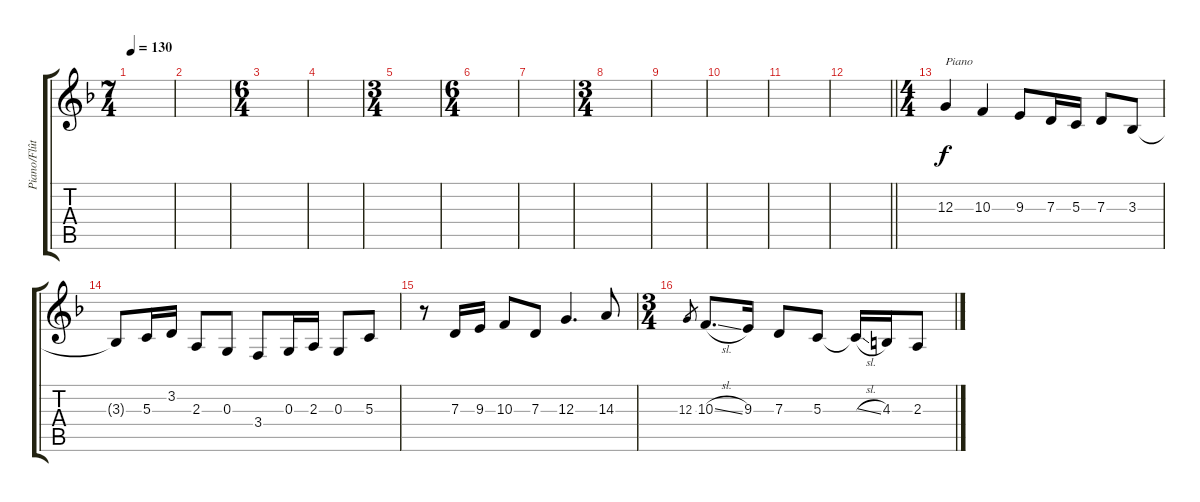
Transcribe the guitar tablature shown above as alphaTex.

\track ("Piano/Flûte à bec/Guitare" "Piano/Flût") {instrument acousticgrandpiano}
\staff {score tabs}
\tuning (E4 B3 G3 D3 A2 E2) {hide}
\ts (7 4)
\tempo 130
\clef g2
\ks dminor
|
|
\ts (6 4)
|
|
\ts (3 4)
|
\ts (6 4)
|
|
\ts (3 4)
|
|
|
|
\barLineRight lightlight
|
\ts (4 4)
12.3.4{txt "Piano"} 10.3.4 9.3.8 7.3.16 5.3.16 7.3.8 3.3.8 |
3.3{t}.8 5.3.16 3.2.16 2.3.8 0.3.8 3.4.8 0.3.16 2.3.16 0.3.8 5.3.8 |
r.8 7.3.16 9.3.16 10.3.8 7.3.8 12.3.4{d} 14.3.8 |
\ts (3 4)
12.3.8{gr} 10.3{sl}.8{d} 9.3.16 7.3.8 5.3.8 5.3{sl t}.16 4.3.16 2.3.8
